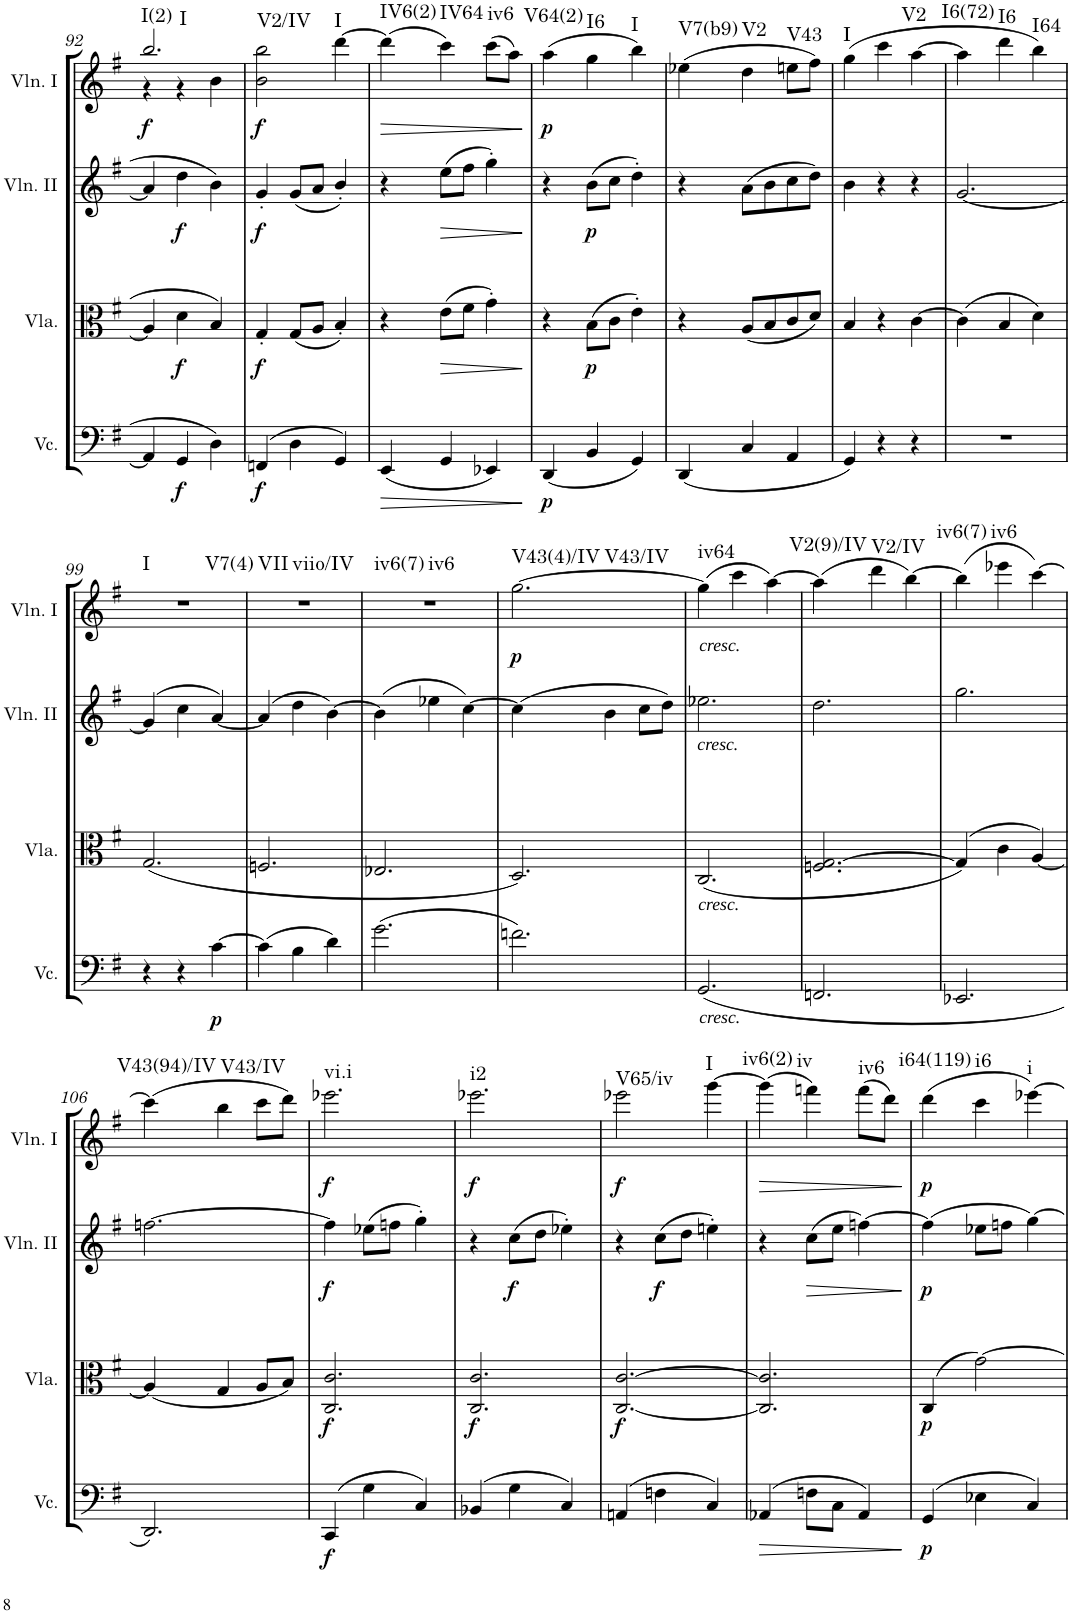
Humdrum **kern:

**kern	**dynam	**kern	**dynam	**kern	**dynam	**kern	**dynam	**harte
*part4	*part4	*part3	*part3	*part2	*part2	*part1	*part1	*part1
*staff4	*staff4	*staff3	*staff3	*staff2	*staff2	*staff1	*staff1	*
*I"Violoncello	*	*I"Viola	*	*I"Violin II	*	*I"Violin I	*	*
*I'Vc.	*	*I'Vla.	*	*I'Vln. II	*	*I'Vln. I	*	*
!!LO:PB:g=z
*clefF4	*	*clefC3	*	*clefG2	*	*clefG2	*	*
*k[f#]	*	*k[f#]	*	*k[f#]	*	*k[f#]	*	*
*G:	*	*G:	*	*G:	*	*G:	*	*
*M3/4	*	*M3/4	*	*M3/4	*	*M3/4	*	*
=92	=92	=92	=92	=92	=92	=92	=92	=92
*	*	*	*	*	*	*^	*	*
!	!	!	!	!	!	!	!	!LO:DY:b	!LO:H:kt=I(2)
4AA/]	.	4A/]	.	4a/]	.	2.bb/	4r	f	N
!	!LO:DY:b	!	!LO:DY:b	!	!LO:DY:b	!	!	!	!LO:H:kt=I
4GG/	f	4d\	f	4dd\	f	.	4r	.	N
4D\	.	4B/	.	4b\	.	.	4b\	.	.
=93	=93	=93	=93	=93	=93	=93	=93	=93	=93
!	!LO:DY:b	!	!LO:DY:b	!	!LO:DY:b	!	!	!LO:DY:b	!LO:H:kt=V2/IV
*	*	*	*	*	*	*v	*v	*	*
(4FFn/	f	4G'/	f	4g'/	f	2b\ 2bb\	f	N
4D\	.	(8G/L	.	(8g/L	.	.	.	.
.	.	8A/J	.	8a/J	.	.	.	.
!	!	!	!	!	!	!	!	!LO:H:kt=I
4GG/)	.	4B'/)	.	4b'/)	.	[4ddd\	.	N
=94	=94	=94	=94	=94	=94	=94	=94	=94
!	!LO:HP:b	!	!	!	!	!	!LO:HP:b	!LO:H:kt=IV6(2)
(4EE/	>	4r	.	4r	.	(4ddd\]	>	N
!	!	!	!LO:HP:b	!	!LO:HP:b	!	!	!LO:H:kt=IV64
4GG/	.	(8e\L	>	(8ee\L	>	4ccc\)	.	N
.	.	8f#\J	.	8ff#\J	.	.	.	.
!	!	!	!	!	!	!	!	!LO:H:kt=iv6
4EE-X/)	.	4g'\)	.	4gg'\)	.	(8ccc\L	.	N
.	.	.	.	.	.	8aa\J)	.	.
.	]	.	]	.	]	.	]	.
=95	=95	=95	=95	=95	=95	=95	=95	=95
!	!LO:DY:b	!	!	!	!	!	!LO:DY:b	!LO:H:kt=V64(2)
(4DD/	p	4r	.	4r	.	(4aa\	p	N
!	!	!	!LO:DY:b	!	!LO:DY:b	!	!	!LO:H:kt=I6
4BB/	.	(8B\L	p	(8b\L	p	4gg\	.	N
.	.	8c\J	.	8cc\J	.	.	.	.
!	!	!	!	!	!	!	!	!LO:H:kt=I
4GG/)	.	4e'\)	.	4dd'\)	.	4bb\)	.	N
=96	=96	=96	=96	=96	=96	=96	=96	=96
!	!	!	!	!	!	!	!	!LO:H:kt=V7(b9)
(4DD/	.	4r	.	4r	.	(4ee-X\	.	N
!	!	!	!	!	!	!	!	!LO:H:kt=V2
4C/	.	(8A/L	.	(8a\L	.	4dd\	.	N
.	.	8B/	.	8b\	.	.	.	.
!	!	!	!	!	!	!	!	!LO:H:kt=V43
4AA/	.	8c/	.	8cc\	.	8een\L	.	N
.	.	8d/J)	.	8dd\J)	.	8ff#\J)	.	.
=97	=97	=97	=97	=97	=97	=97	=97	=97
!	!	!	!	!	!	!	!	!LO:H:kt=I
4GG/)	.	4B/	.	4b\	.	(4gg\	.	N
4r	.	4r	.	4r	.	4ccc\	.	.
!	!	!	!	!	!	!	!	!LO:H:kt=V2
4r	.	[4c\	.	4r	.	[4aa\	.	N
=98	=98	=98	=98	=98	=98	=98	=98	=98
!	!	!	!	!	!	!	!	!LO:H:kt=I6(72)
2.r	.	(4c\]	.	[2.g/	.	4aa\]	.	N
!	!	!	!	!	!	!	!	!LO:H:kt=I6
.	.	4B/	.	.	.	4ddd\	.	N
!	!	!	!	!	!	!	!	!LO:H:kt=I64
.	.	4d\)	.	.	.	4bb\)	.	N
!!LO:LB:g=z
=99	=99	=99	=99	=99	=99	=99	=99	=99
!	!	!	!	!	!	!	!	!LO:H:n=1:kt=I
!	!	!	!	!	!	!	!	!LO:H:n=2:kt=V7(4)
4r	.	(2.G/	.	(4g/]	.	2.r	.	N N
4r	.	.	.	4cc\	.	.	.	.
!	!LO:DY:b	!	!	!	!	!	!	!
[4c\	p	.	.	[4a/)	.	.	.	.
=100	=100	=100	=100	=100	=100	=100	=100	=100
!	!	!	!	!	!	!	!	!LO:H:n=1:kt=VII
!	!	!	!	!	!	!	!	!LO:H:n=2:kt=viio/IV
(4c\]	.	2.Fn/	.	(4a/]	.	2.r	.	N N
4B\	.	.	.	4dd\	.	.	.	.
4d\)	.	.	.	[4b\)	.	.	.	.
=101	=101	=101	=101	=101	=101	=101	=101	=101
!	!	!	!	!	!	!	!	!LO:H:n=1:kt=iv6(7)
!	!	!	!	!	!	!	!	!LO:H:n=2:kt=iv6
(2.g\	.	2.E-X/	.	(4b\]	.	2.r	.	N N
.	.	.	.	4ee-X\	.	.	.	.
.	.	.	.	[4cc\)	.	.	.	.
=102	=102	=102	=102	=102	=102	=102	=102	=102
!	!	!	!	!	!	!	!LO:DY:b	!LO:H:n=1:kt=V43(4)/IV
!	!	!	!	!	!	!	!	!LO:H:n=2:kt=V43/IV
2.fn\)	.	2.D/)	.	(4cc\]	.	[2.gg\	p	N N
.	.	.	.	4b\	.	.	.	.
.	.	.	.	8cc\L	.	.	.	.
.	.	.	.	8dd\J)	.	.	.	.
=103	=103	=103	=103	=103	=103	=103	=103	=103
!	!	!	!	!LO:TX:a:i:t=cresc.	!	!	!	!
!	!	!	!	!LO:TX:b:i:t=cresc.	!	!	!	!
!	!	!LO:TX:b:i:t=cresc.	!	!	!	!	!	!
!LO:TX:b:i:t=cresc.	!	!	!	!	!	!	!	!LO:H:kt=iv64
(<2.GG/	.	(<2.C/	.	2.ee-X\	.	(4gg\]	.	N
.	.	.	.	.	.	4ccc\	.	.
.	.	.	.	.	.	[4aa\)	.	.
=104	=104	=104	=104	=104	=104	=104	=104	=104
!	!	!	!	!	!	!	!	!LO:H:kt=V2(9)/IV
2.FFn/	.	2.Fn/ [2.G/	.	2.dd\	.	(4aa\]	.	N
!	!	!	!	!	!	!	!	!LO:H:kt=V2/IV
.	.	.	.	.	.	4ddd\	.	N
.	.	.	.	.	.	[4bb\)	.	.
=105	=105	=105	=105	=105	=105	=105	=105	=105
!	!	!	!	!	!	!	!	!LO:H:kt=iv6(7)
2.EE-X/	.	(4G/])	.	2.gg\	.	(4bb\]	.	N
!	!	!	!	!	!	!	!	!LO:H:kt=iv6
.	.	4c\	.	.	.	4eee-X\	.	N
.	.	[4A/)	.	.	.	[4ccc\)	.	.
!!LO:LB:g=z
=106	=106	=106	=106	=106	=106	=106	=106	=106
!	!	!	!	!	!	!	!	!LO:H:kt=V43(94)/IV
2.DD/)	.	(4A/]	.	[2.ffn\	.	(4ccc\]	.	N
!	!	!	!	!	!	!	!	!LO:H:kt=V43/IV
.	.	4G/	.	.	.	4bb\	.	N
.	.	8A/L	.	.	.	8ccc\L	.	.
.	.	8B/J)	.	.	.	8ddd\J)	.	.
=107	=107	=107	=107	=107	=107	=107	=107	=107
!	!LO:DY:b	!	!LO:DY:b	!	!LO:DY:b	!	!LO:DY:b	!LO:H:kt=vi.i
(4CC/	f	2.C/ 2.c/	f	4ff\]	f	2.eee-X\	f	N
4G\	.	.	.	(8ee-X\L	.	.	.	.
.	.	.	.	8ffn\J	.	.	.	.
4C/)	.	.	.	4gg'\)	.	.	.	.
=108	=108	=108	=108	=108	=108	=108	=108	=108
!	!	!	!LO:DY:b	!	!	!	!LO:DY:b	!LO:H:kt=i2
(4BB-X/	.	2.C/ 2.c/	f	4r	.	2.eee-X\	f	N
!	!	!	!	!	!LO:DY:b	!	!	!
4G\	.	.	.	(8cc\L	f	.	.	.
.	.	.	.	8dd\J	.	.	.	.
4C/)	.	.	.	4ee-X'\)	.	.	.	.
=109	=109	=109	=109	=109	=109	=109	=109	=109
!	!	!	!LO:DY:b	!	!	!	!LO:DY:b	!LO:H:kt=V65/iv
(4AAn/	.	[2.C/ [2.c/	f	4r	.	2eee-X\	f	N
!	!	!	!	!	!LO:DY:b	!	!	!
4Fn\	.	.	.	(8cc\L	f	.	.	.
.	.	.	.	8dd\J	.	.	.	.
!	!	!	!	!	!	!	!	!LO:H:kt=I
4C/)	.	.	.	4een'\)	.	[4ggg\	.	N
=110	=110	=110	=110	=110	=110	=110	=110	=110
!	!LO:HP:b	!	!	!	!	!	!LO:HP:b	!LO:H:kt=iv6(2)
(4AA-X/	>	2.C/] 2.c/]	.	4r	.	(4ggg\]	>	N
!	!	!	!	!	!LO:HP:b	!	!	!LO:H:kt=iv
8Fn\L	.	.	.	(8cc\L	>	4fffn\)	.	N
8C\J	.	.	.	8ee\J	.	.	.	.
!	!	!	!	!	!	!	!	!LO:H:kt=iv6
4AA-/)	.	.	.	[4ffn\)	.	(8fff\L	.	N
.	.	.	.	.	.	8ddd\J)	.	.
.	]	.	.	.	]	.	]	.
=111	=111	=111	=111	=111	=111	=111	=111	=111
!	!LO:DY:b	!	!LO:DY:b	!	!LO:DY:b	!	!LO:DY:b	!LO:H:kt=i64(119)
(4GG/	p	(4C/	p	(4ff\]	p	(4ddd\	p	N
!	!	!	!	!	!	!	!	!LO:H:kt=i6
4E-X\	.	[2g\)	.	8ee-X\L	.	4ccc\	.	N
.	.	.	.	8ffn\J	.	.	.	.
!	!	!	!	!	!	!	!	!LO:H:kt=i
4C/)	.	.	.	[4gg\)	.	[4eee-X\)	.	N
=	=	=	=	=	=	=	=	=
*-	*-	*-	*-	*-	*-	*-	*-	*-
